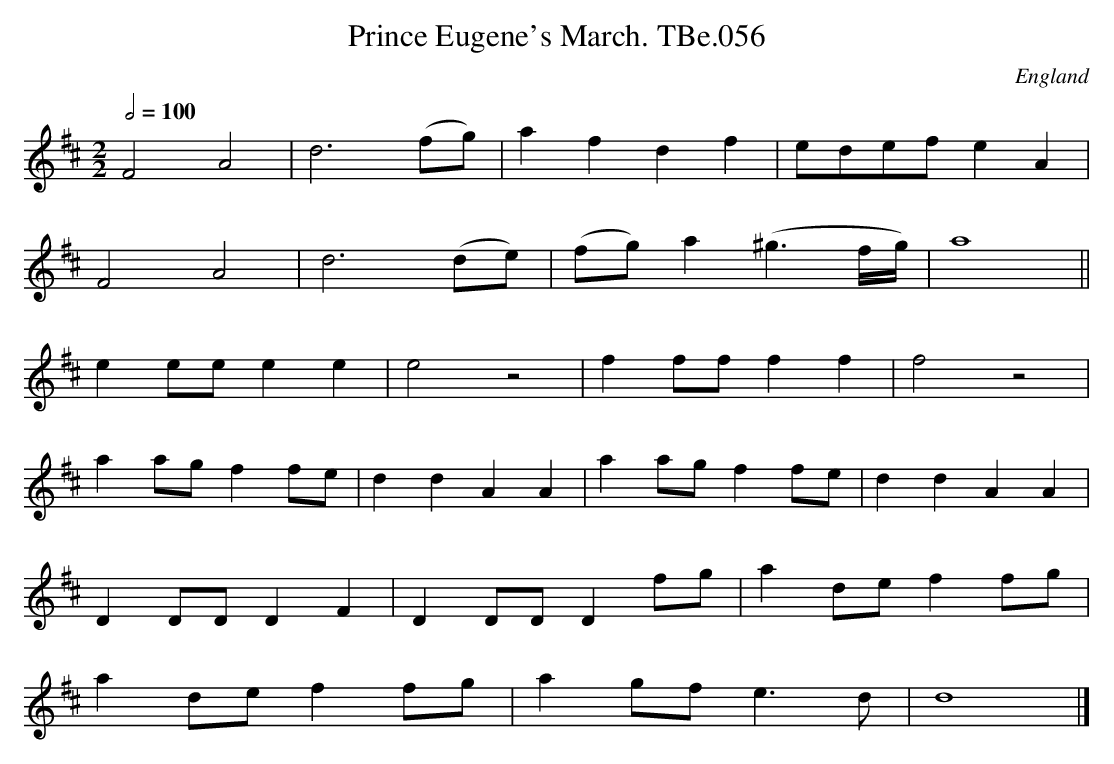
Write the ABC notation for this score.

X:1
T:Prince Eugene's March. TBe.056
L:1/4
M:2/2
O:England
Q:1/2=100
K:D major
F2 A2 | d3 (f/g/) | afdf | e/d/e/f/ e A |!
F2 A2 | d3 (d/e/) | (f/g/) a (^g3/2f/4g/4) | a4 ||!
e e/e/ ee | e2 z2 | f f/f/ ff | f2 z2 | !
a a/g/ f f/e/ | ddAA | a a/g/f f/e/ | ddAA |!
D D/D/ DF | D D/D/ D f/g/ | a d/e/ f f/g/ | !
a d/e/ f f/g/ | a g/f/ e>d | d4 |]
